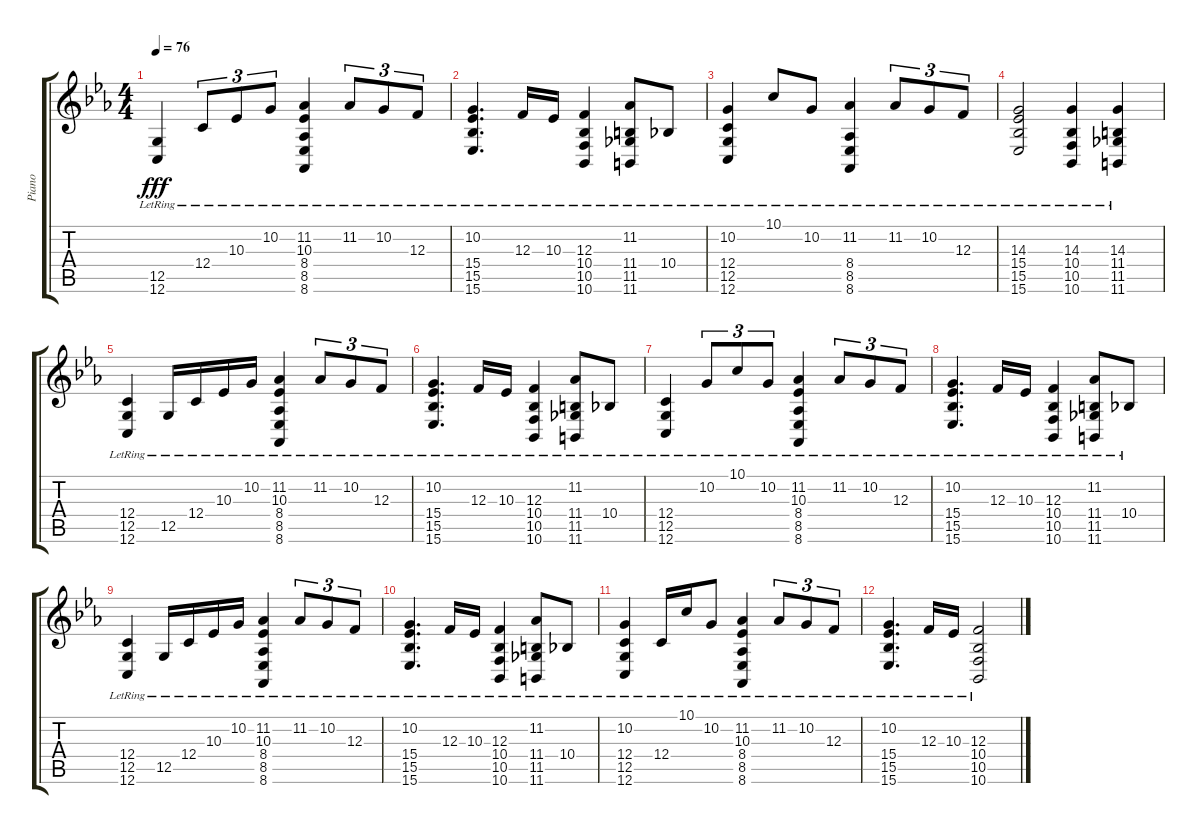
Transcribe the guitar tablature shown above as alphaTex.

\track ("Piano" "Piano") {instrument acousticgrandpiano}
\staff {score tabs}
\tuning (D4 A3 F3 C3 G2 C2) {hide}
\ts (4 4)
\tempo 76
\clef g2
\ks cminor
(12.5{lr} 12.6{lr}).4{dy fff} 12.4{lr}.8{tu (3 2)} 10.3{lr}.8{tu (3 2)} 10.2{lr}.8{tu (3 2)} (11.2{lr} 10.3{lr} 8.4{lr} 8.5{lr} 8.6{lr}).4 11.2{lr}.8{tu (3 2)} 10.2{lr}.8{tu (3 2)} 12.3{lr}.8{tu (3 2)} |
(10.2{lr} 15.4{lr} 15.5{lr} 15.6{lr}).4{d} 12.3{lr}.16 10.3{lr}.16 (12.3{lr} 10.4{lr} 10.5{lr} 10.6{lr}).4 (11.2{lr} 11.4{lr} 11.5{lr} 11.6{lr}).8 10.4{lr}.8 |
(10.2{lr} 12.4{lr} 12.5{lr} 12.6{lr}).4 10.1{lr}.8 10.2{lr}.8 (11.2{lr} 8.4{lr} 8.5{lr} 8.6{lr}).4 11.2{lr}.8{tu (3 2)} 10.2{lr}.8{tu (3 2)} 12.3{lr}.8{tu (3 2)} |
(14.3{lr} 15.4{lr} 15.5{lr} 15.6{lr}).2 (14.3{lr} 10.4{lr} 10.5{lr} 10.6{lr}).4 (14.3{lr} 11.4{lr} 11.5{lr} 11.6{lr}).4 |
(12.4{lr} 12.5{lr} 12.6{lr}).4 12.5{lr}.16 12.4{lr}.16 10.3{lr}.16 10.2{lr}.16 (11.2{lr} 10.3{lr} 8.4{lr} 8.5{lr} 8.6{lr}).4 11.2{lr}.8{tu (3 2)} 10.2{lr}.8{tu (3 2)} 12.3{lr}.8{tu (3 2)} |
(10.2{lr} 15.4{lr} 15.5{lr} 15.6{lr}).4{d} 12.3{lr}.16 10.3{lr}.16 (12.3{lr} 10.4{lr} 10.5{lr} 10.6{lr}).4 (11.2{lr} 11.4{lr} 11.5{lr} 11.6{lr}).8 10.4{lr}.8 |
(12.4 12.5{lr} 12.6{lr}).4 10.2{lr}.8{tu (3 2)} 10.1{lr}.8{tu (3 2)} 10.2{lr}.8{tu (3 2)} (11.2{lr} 10.3{lr} 8.4{lr} 8.5{lr} 8.6{lr}).4 11.2{lr}.8{tu (3 2)} 10.2{lr}.8{tu (3 2)} 12.3{lr}.8{tu (3 2)} |
(10.2{lr} 15.4{lr} 15.5{lr} 15.6{lr}).4{d} 12.3{lr}.16 10.3{lr}.16 (12.3{lr} 10.4{lr} 10.5{lr} 10.6{lr}).4 (11.2{lr} 11.4{lr} 11.5{lr} 11.6{lr}).8 10.4{lr}.8 |
(12.4{lr} 12.5{lr} 12.6{lr}).4 12.5{lr}.16 12.4{lr}.16 10.3{lr}.16 10.2{lr}.16 (11.2{lr} 10.3{lr} 8.4{lr} 8.5{lr} 8.6{lr}).4 11.2{lr}.8{tu (3 2)} 10.2{lr}.8{tu (3 2)} 12.3{lr}.8{tu (3 2)} |
(10.2{lr} 15.4{lr} 15.5{lr} 15.6{lr}).4{d} 12.3{lr}.16 10.3{lr}.16 (12.3{lr} 10.4{lr} 10.5{lr} 10.6{lr}).4 (11.2{lr} 11.4{lr} 11.5{lr} 11.6{lr}).8 10.4{lr}.8 |
(10.2{lr} 12.4{lr} 12.5{lr} 12.6{lr}).4 12.4{lr}.16 10.1{lr}.16 10.2{lr}.8 (11.2{lr} 10.3{lr} 8.4{lr} 8.5{lr} 8.6{lr}).4 11.2{lr}.8{tu (3 2)} 10.2{lr}.8{tu (3 2)} 12.3{lr}.8{tu (3 2)} |
(10.2{lr} 15.4{lr} 15.5{lr} 15.6{lr}).4{d} 12.3{lr}.16 10.3{lr}.16 (12.3{lr} 10.4{lr} 10.5{lr} 10.6{lr}).2
